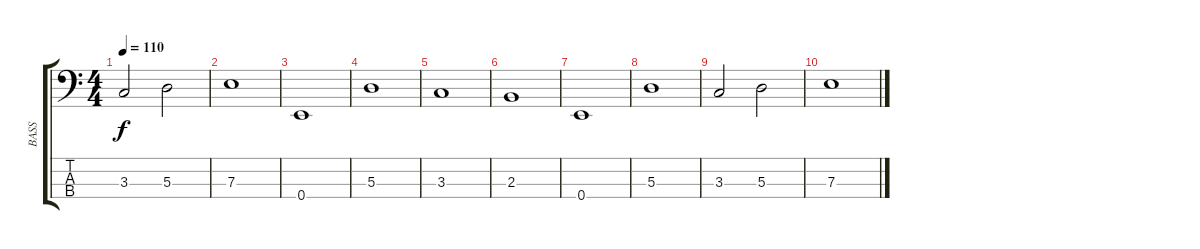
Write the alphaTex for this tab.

\track ("BASS" "BASS") {instrument electricbassfinger}
\staff {score tabs}
\tuning (G2 D2 A1 E1) {hide}
\ts (4 4)
\tempo 110
\clef f4
\ks c
3.3.2{dy f} 5.3.2 |
7.3.1 |
0.4.1 |
5.3.1 |
3.3.1 |
2.3.1 |
0.4.1 |
5.3.1 |
3.3.2 5.3.2 |
7.3.1
